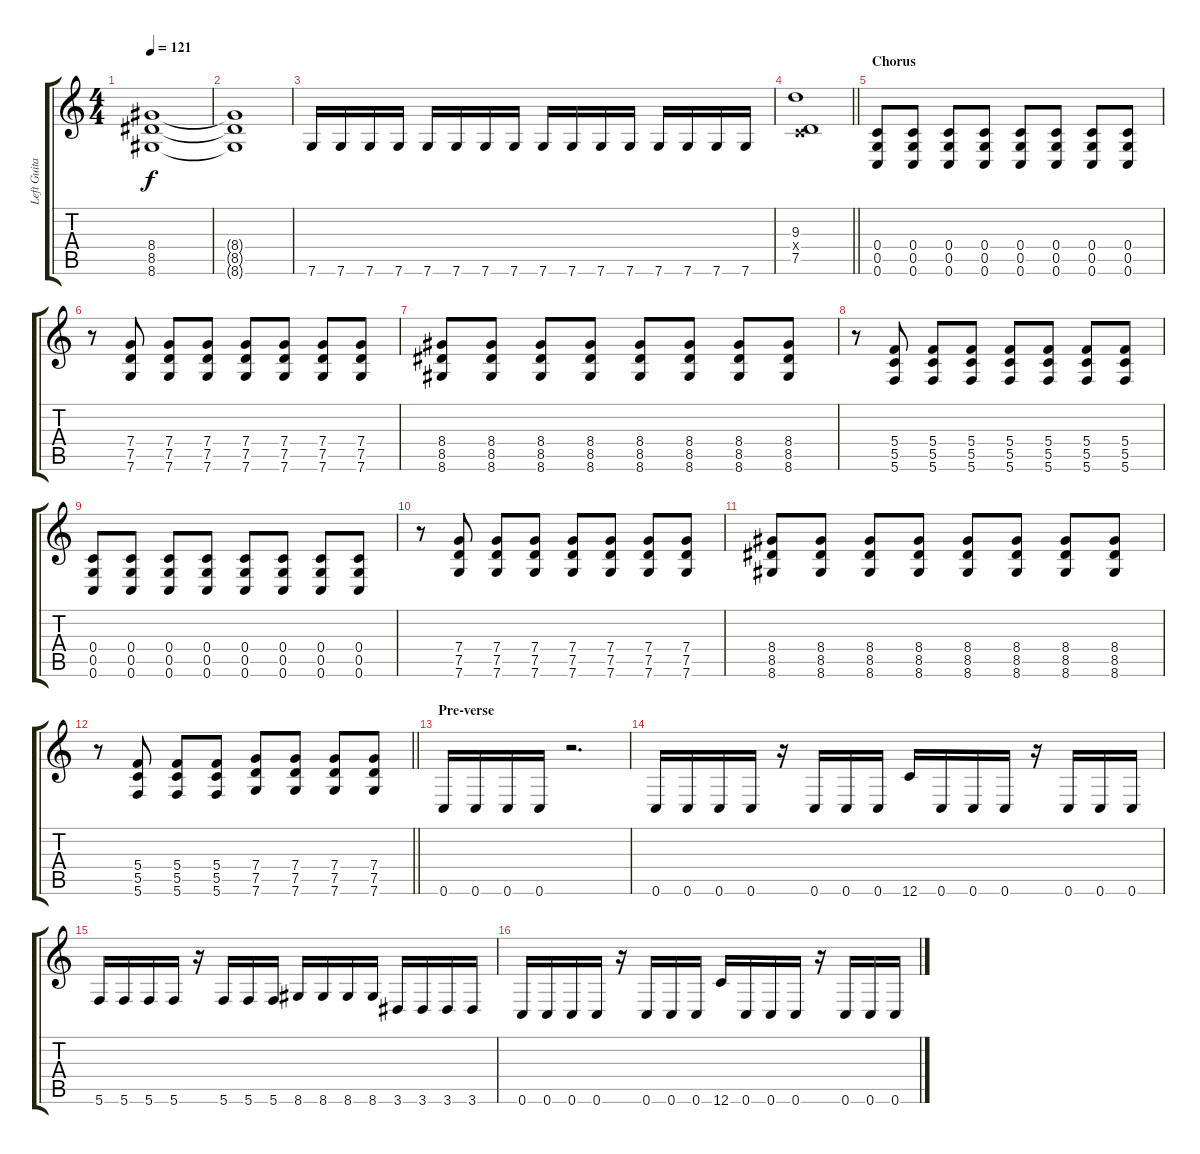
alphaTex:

\track ("Left Guitar" "Left Guita") {instrument distortionguitar}
\staff {score tabs}
\tuning (D4 A3 F3 C3 G2 C2) {hide}
\ts (4 4)
\tempo 121
\clef g2
\ks c
(8.4 8.5 8.6).1{dy f} |
(8.4{t} 8.5{t} 8.6{t}).1 |
7.6.16 7.6.16 7.6.16 7.6.16 7.6.16 7.6.16 7.6.16 7.6.16 7.6.16 7.6.16 7.6.16 7.6.16 7.6.16 7.6.16 7.6.16 7.6.16 |
\barLineRight lightlight
(9.3 0.4{x} 7.5).1 |
\section ("" "Chorus")
(0.4 0.5 0.6).8 (0.4 0.5 0.6).8 (0.4 0.5 0.6).8 (0.4 0.5 0.6).8 (0.4 0.5 0.6).8 (0.4 0.5 0.6).8 (0.4 0.5 0.6).8 (0.4 0.5 0.6).8 |
r.8 (7.4 7.5 7.6).8 (7.4 7.5 7.6).8 (7.4 7.5 7.6).8 (7.4 7.5 7.6).8 (7.4 7.5 7.6).8 (7.4 7.5 7.6).8 (7.4 7.5 7.6).8 |
(8.4 8.5 8.6).8 (8.4 8.5 8.6).8 (8.4 8.5 8.6).8 (8.4 8.5 8.6).8 (8.4 8.5 8.6).8 (8.4 8.5 8.6).8 (8.4 8.5 8.6).8 (8.4 8.5 8.6).8 |
r.8 (5.4 5.5 5.6).8 (5.4 5.5 5.6).8 (5.4 5.5 5.6).8 (5.4 5.5 5.6).8 (5.4 5.5 5.6).8 (5.4 5.5 5.6).8 (5.4 5.5 5.6).8 |
(0.4 0.5 0.6).8 (0.4 0.5 0.6).8 (0.4 0.5 0.6).8 (0.4 0.5 0.6).8 (0.4 0.5 0.6).8 (0.4 0.5 0.6).8 (0.4 0.5 0.6).8 (0.4 0.5 0.6).8 |
r.8 (7.4 7.5 7.6).8 (7.4 7.5 7.6).8 (7.4 7.5 7.6).8 (7.4 7.5 7.6).8 (7.4 7.5 7.6).8 (7.4 7.5 7.6).8 (7.4 7.5 7.6).8 |
(8.4 8.5 8.6).8 (8.4 8.5 8.6).8 (8.4 8.5 8.6).8 (8.4 8.5 8.6).8 (8.4 8.5 8.6).8 (8.4 8.5 8.6).8 (8.4 8.5 8.6).8 (8.4 8.5 8.6).8 |
\barLineRight lightlight
r.8 (5.4 5.5 5.6).8 (5.4 5.5 5.6).8 (5.4 5.5 5.6).8 (7.4 7.5 7.6).8 (7.4 7.5 7.6).8 (7.4 7.5 7.6).8 (7.4 7.5 7.6).8 |
\section ("" "Pre-verse")
0.6.16 0.6.16 0.6.16 0.6.16 r.2{d} |
0.6.16 0.6.16 0.6.16 0.6.16 r.16 0.6.16 0.6.16 0.6.16 12.6.16 0.6.16 0.6.16 0.6.16 r.16 0.6.16 0.6.16 0.6.16 |
5.6.16 5.6.16 5.6.16 5.6.16 r.16 5.6.16 5.6.16 5.6.16 8.6.16 8.6.16 8.6.16 8.6.16 3.6.16 3.6.16 3.6.16 3.6.16 |
0.6.16 0.6.16 0.6.16 0.6.16 r.16 0.6.16 0.6.16 0.6.16 12.6.16 0.6.16 0.6.16 0.6.16 r.16 0.6.16 0.6.16 0.6.16
